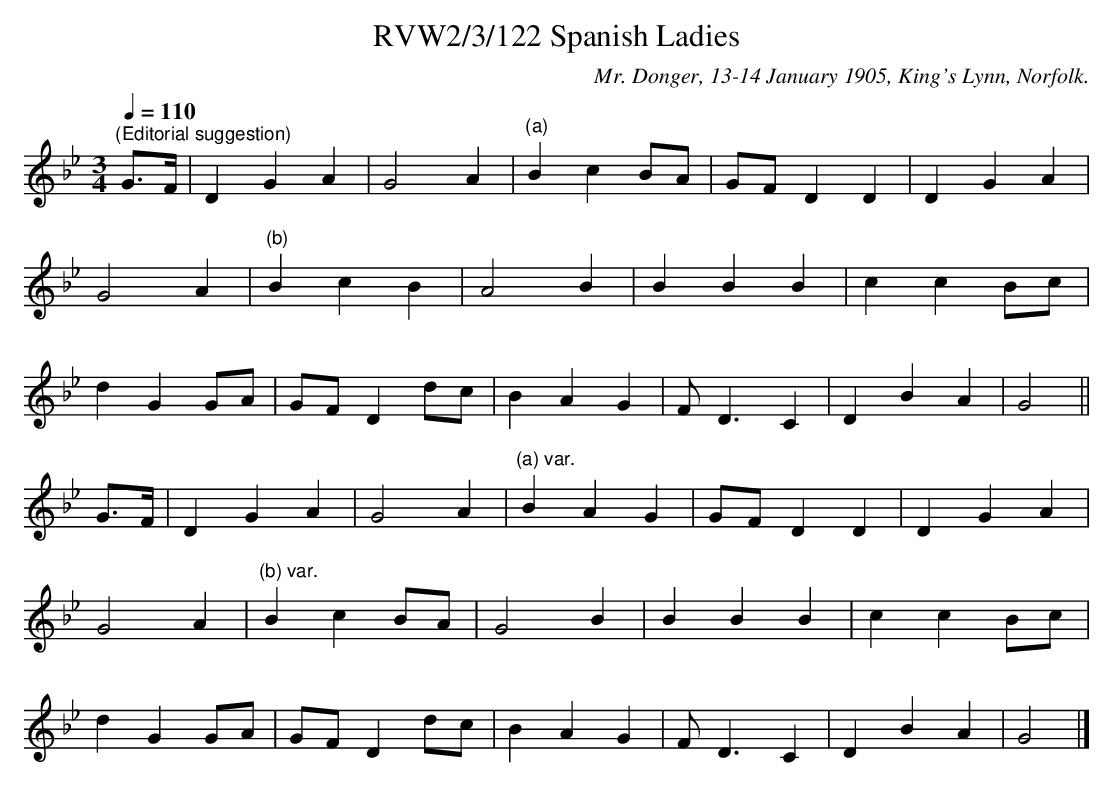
X:1
T:RVW2/3/122 Spanish Ladies
C:Mr. Donger, 13-14 January 1905, King's Lynn, Norfolk.
L:1/4
Q:1/4=110
M:3/4
K:Gm
"^(Editorial suggestion)" G/>F/ | D G A | G2 A |"^(a)" B c B/A/ | G/F/ D D | D G A |$ G2 A |
"^(b)" B c B | A2 B | B B B | c c B/c/ |$ d G G/A/ | G/F/ D d/c/ | B A G | F/ D3/2 C | D B A |
G2 ||$ G/>F/ | D G A | G2 A |"^(a) var." B A G | G/F/ D D | D G A |$ G2 A |"^(b) var." B c B/A/ |
G2 B | B B B | c c B/c/ |$ d G G/A/ | G/F/ D d/c/ | B A G | F/ D3/2 C | D B A | G2 |]
